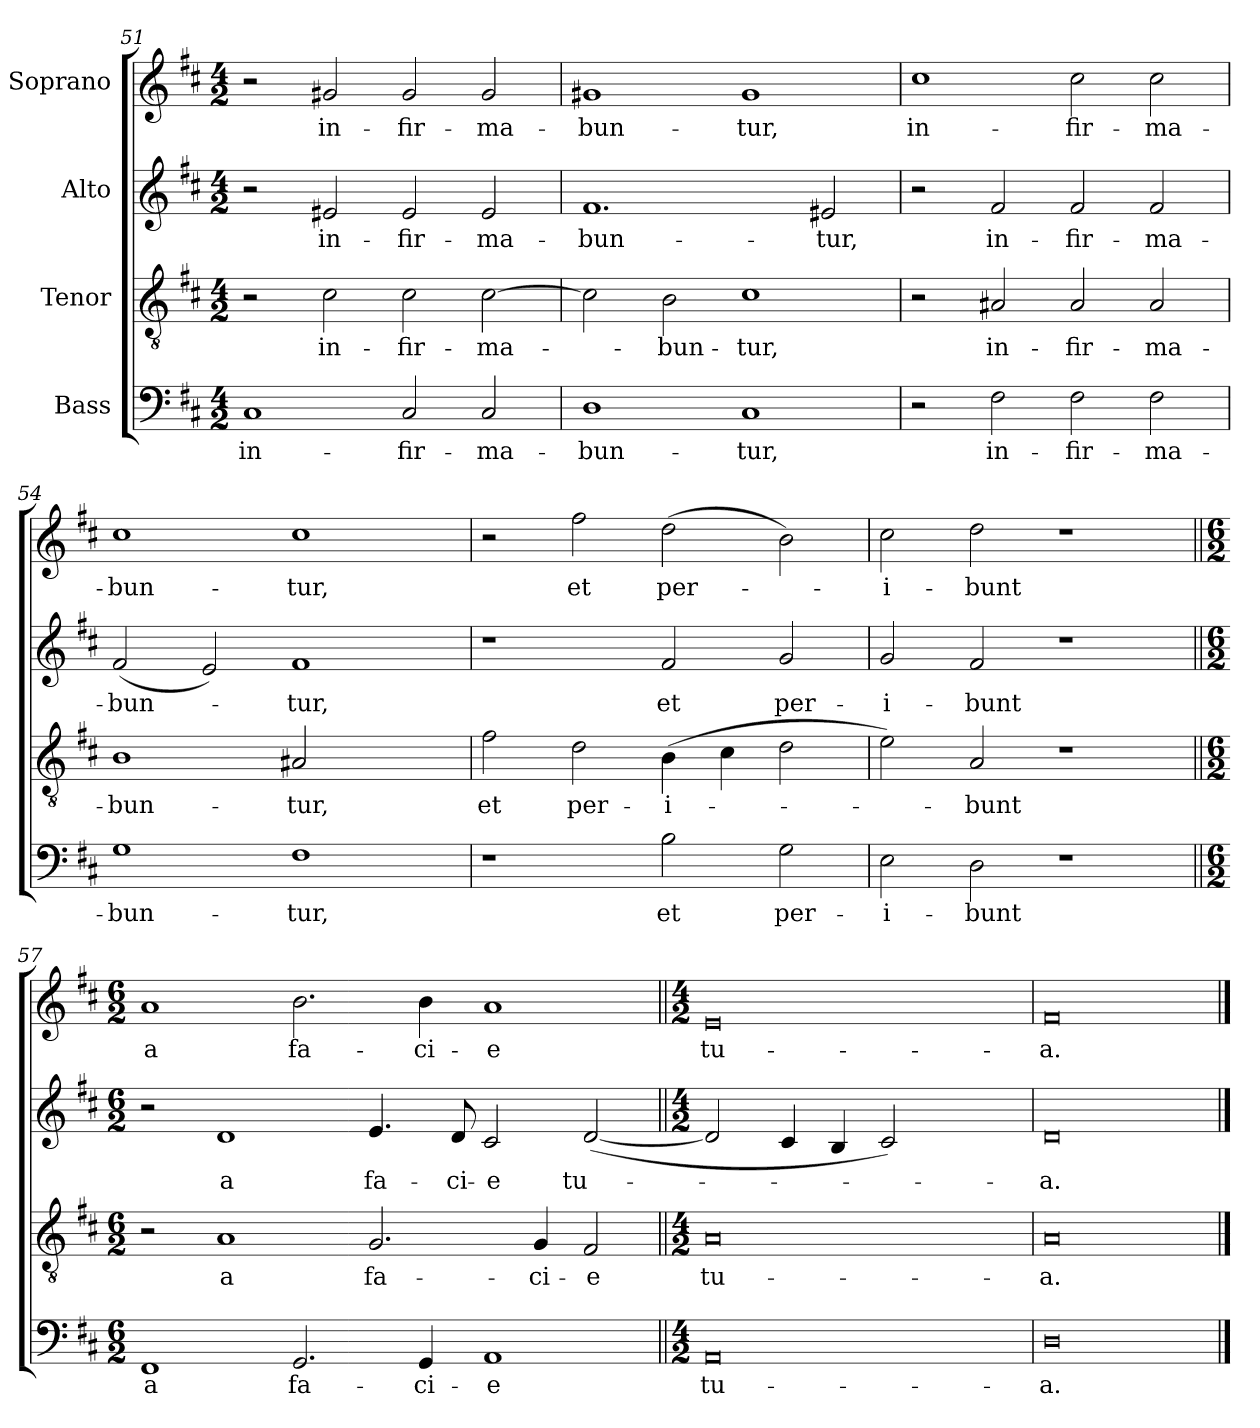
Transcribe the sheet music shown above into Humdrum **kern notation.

**kern	**text	**kern	**text	**kern	**text	**kern	**text
*part4	*part4	*part3	*part3	*part2	*part2	*part1	*part1
*staff4	*staff4	*staff3	*staff3	*staff2	*staff2	*staff1	*staff1
*I"Bass	*	*I"Tenor	*	*I"Alto	*	*I"Soprano	*
*clefF4	*	*clefGv2	*	*clefG2	*	*clefG2	*
*k[f#c#]	*	*k[f#c#]	*	*k[f#c#]	*	*k[f#c#]	*
*D:	*	*D:	*	*D:	*	*D:	*
*M4/2	*	*M4/2	*	*M4/2	*	*M4/2	*
=51	=51	=51	=51	=51	=51	=51	=51
1C#	in-	2r	.	2r	.	2r	.
.	.	2c#\	in-	2e#X/	in-	2g#X/	in-
2C#/	-fir-	2c#\	-fir-	2e#/	-fir-	2g#/	-fir-
2C#/	-ma-	[2c#\	-ma-	2e#/	-ma-	2g#/	-ma-
=52	=52	=52	=52	=52	=52	=52	=52
1D	-bun-	2c#\]	.	1.f#	-bun-	1g#X	-bun-
.	.	2B\	-bun-	.	.	.	.
1C#	-tur,	1c#	-tur,	.	.	1g#	-tur,
.	.	.	.	2e#X/	-tur,	.	.
=53	=53	=53	=53	=53	=53	=53	=53
2r	.	2r	.	2r	.	1cc#	in-
2F#\	in-	2A#X/	in-	2f#/	in-	.	.
2F#\	-fir-	2A#/	-fir-	2f#/	-fir-	2cc#\	-fir-
2F#\	-ma-	2A#/	-ma-	2f#/	-ma-	2cc#\	-ma-
=54	=54	=54	=54	=54	=54	=54	=54
1G	-bun-	1B	-bun-	(2f#/	-bun-	1cc#	-bun-
.	.	.	.	2e/)	.	.	.
1F#	-tur,	2A#X/	-tur,	1f#	-tur,	1cc#	-tur,
.	.	2ryy	.	.	.	.	.
!!LO:LB:g=z
=55	=55	=55	=55	=55	=55	=55	=55
1r	.	2f#\	et	1r	.	2r	.
.	.	2d\	per-	.	.	2ff#\	et
2B\	et	(4B\	-i-	2f#/	et	(2dd\	per-
.	.	4c#\	.	.	.	.	.
2G\	per-	2d\	.	2g/	per-	2b\)	.
=56	=56	=56	=56	=56	=56	=56	=56
2E\	-i-	2e\)	.	2g/	-i-	2cc#\	-i-
2D\	-bunt	2A/	-bunt	2f#/	-bunt	2dd\	-bunt
1r	.	1r	.	1r	.	1r	.
=57||	=57||	=57||	=57||	=57||	=57||	=57||	=57||
*M6/2	*	*M6/2	*	*M6/2	*	*M6/2	*
1FF#	a	2r	.	2r	.	1a	a
.	.	1A	a	1d	a	.	.
2.GG/	fa-	.	.	.	.	2.b\	fa-
.	.	2.G/	fa-	4.e/	fa-	.	.
4GG/	-ci-	.	.	.	.	4b\	-ci-
.	.	.	.	8d/	-ci-	.	.
1AA	-e	.	.	2c#/	-e	1a	-e
.	.	4G/	-ci-	.	.	.	.
.	.	2F#/	-e	([2d/	tu-	.	.
=58||	=58||	=58||	=58||	=58||	=58||	=58||	=58||
*M4/2	*	*M4/2	*	*M4/2	*	*M4/2	*
0AA	tu-	0A	tu-	2d/]	.	0e	tu-
.	.	.	.	4c#/	.	.	.
.	.	.	.	4B/	.	.	.
.	.	.	.	2c#/)	.	.	.
.	.	.	.	2ryy	.	.	.
=59	=59	=59	=59	=59	=59	=59	=59
0D	-a.	0A	-a.	0d	-a.	0f#	-a.
==	==	==	==	==	==	==	==
*-	*-	*-	*-	*-	*-	*-	*-
